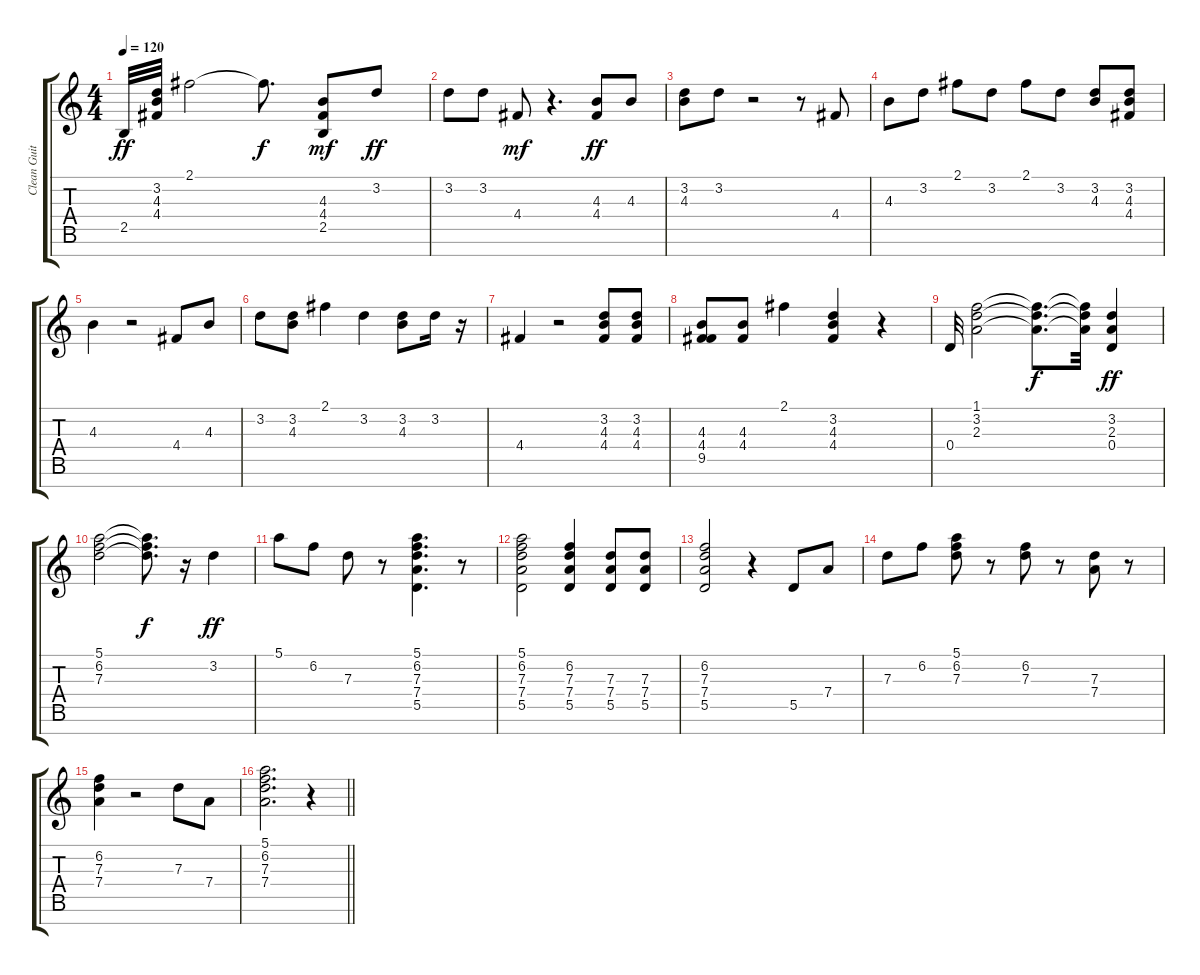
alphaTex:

\track ("Clean Guitar" "Clean Guit") {instrument electricguitarjazz}
\staff {score tabs}
\tuning (E4 B3 G3 D3 A2 E2 B1) {hide}
\ts (4 4)
\tempo 120
\clef g2
\ks c
2.5.32{dy ff} (3.2 4.3 4.4).32 2.1.2 2.1{t}.8{d dy f} (4.3 4.4 2.5).8{dy mf} 3.2.8{dy ff} |
3.2.8 3.2.8 4.4.8{dy mf} r.4{d} (4.3 4.4).8{dy ff} 4.3.8 |
(3.2 4.3).8 3.2.8 r.2 r.8 4.4.8 |
4.3.8 3.2.8 2.1.8 3.2.8 2.1.8 3.2.8 (3.2 4.3).8 (3.2 4.3 4.4).8 |
4.3.4 r.2 4.4.8 4.3.8 |
3.2.8 (3.2 4.3).8 2.1.4 3.2.4 (3.2 4.3).8 3.2.16 r.16 |
4.4.4 r.2 (3.2 4.3 4.4).8 (3.2 4.3 4.4).8 |
(4.3 4.4 9.5).8 (4.3 4.4).8 2.1.4 (3.2 4.3 4.4).4 r.4 |
0.4.32 (1.1 3.2 2.3).2 (1.1{t} 3.2{t} 2.3{t}).8{d dy f} (1.1{t} 3.2{t} 2.3{t}).32 (3.2 2.3 0.4).4{dy ff} |
(5.1 6.2 7.3).2 (5.1{t} 6.2{t} 7.3{t}).8{d dy f} r.16 3.2.4{dy ff} |
5.1.8 6.2.8 7.3.8 r.8 (5.1 6.2 7.3 7.4 5.5).4{d} r.8 |
(5.1 6.2 7.3 7.4 5.5).2 (6.2 7.3 7.4 5.5).4 (7.3 7.4 5.5).8 (7.3 7.4 5.5).8 |
(6.2 7.3 7.4 5.5).2 r.4 5.5.8 7.4.8 |
7.3.8 6.2.8 (5.1 6.2 7.3).8 r.8 (6.2 7.3).8 r.8 (7.3 7.4).8 r.8 |
(6.2 7.3 7.4).4 r.2 7.3.8 7.4.8 |
\barLineRight lightlight
(5.1 6.2 7.3 7.4).2{d} r.4
